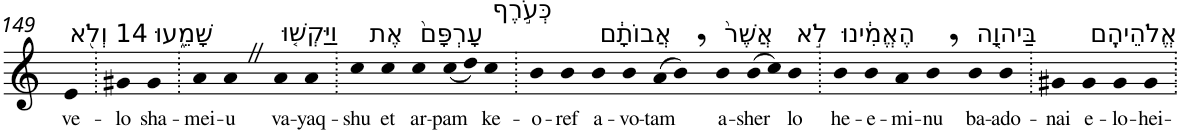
**kern	**text
*part1	*part1
*staff1	*staff1
*I"Piano	*
*I'Pno	*
!!LO:PB:g=z
*clefG2	*
*k[]	*
=149	=149
!LO:TX:a:t=14 וְלֹ֖א	!
!	!LO:LY:b
4e	ve-
=150.	=150.
!	!LO:LY:b
4g#X	-lo
!LO:TX:a:t=שָׁמֵ֑עוּ	!
!	!LO:LY:b
4g#	sha-
=151.	=151.
!	!LO:LY:b
4a	-mei-
!	!LO:LY:b
4aZ	-u
!LO:TX:a:t=וַיַּקְשׁ֤וּ	!
!	!LO:LY:b
4a	va-
!	!LO:LY:b
4a	-yaq-
=152.	=152.
!	!LO:LY:b
4cc	-shu
!LO:TX:a:t=אֶת	!
!	!LO:LY:b
4cc	et
!LO:TX:a:t=עָרְפָּם֙	!
!	!LO:LY:b
4cc	ar-
!	!LO:LY:b
(<8cc	-pam
8dd)	.
!LO:TX:a:t=כְּעֹ֣רֶף	!
!	!LO:LY:b
4cc	ke-
=153.	=153.
!	!LO:LY:b
4b	-o-
!	!LO:LY:b
4b	-ref
!LO:TX:a:t=אֲבוֹתָ֔ם	!
!	!LO:LY:b
4b	a-
!	!LO:LY:b
4b	-vo-
!	!LO:LY:b
(>8a	-tam
8b,)	.
!LO:TX:a:t=אֲשֶׁר֙	!
!	!LO:LY:b
4b	a-
!	!LO:LY:b
(>8b	-sher
8cc)	.
!LO:TX:a:t=לֹ֣א	!
!	!LO:LY:b
4b	lo
=154.	=154.
!LO:TX:a:t=הֶאֱמִ֔ינוּ	!
!	!LO:LY:b
4b	he-
!	!LO:LY:b
4b	-e-
!	!LO:LY:b
4a	-mi-
!	!LO:LY:b
4b,	-nu
!LO:TX:a:t=בַּיהוָ֖ה	!
!	!LO:LY:b
4b	ba-
!	!LO:LY:b
4b	-ado-
=155.	=155.
!	!LO:LY:b
4g#X	-nai
!LO:TX:a:t=אֱלֹהֵיהֶֽם	!
!	!LO:LY:b
4g#	e-
!	!LO:LY:b
4g#	-lo-
!	!LO:LY:b
4g#	-hei-
=.	=.
*-	*-
